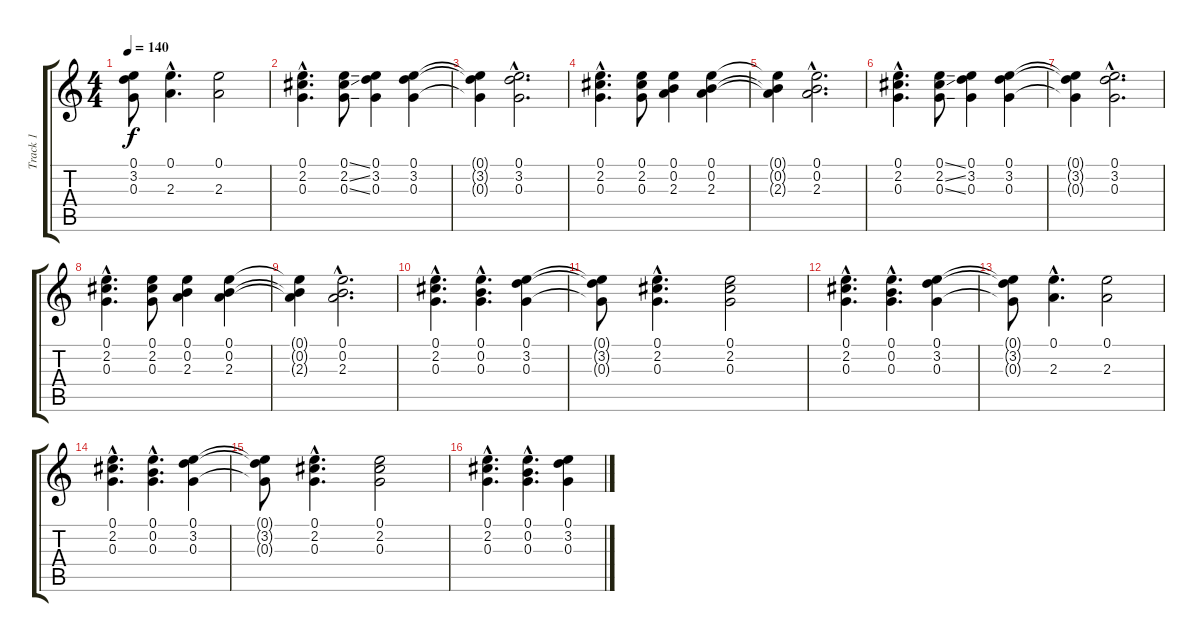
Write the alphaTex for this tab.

\track ("Track 1" "Track 1") {instrument acousticguitarsteel}
\staff {score tabs}
\tuning (E4 B3 G3 D3 A2 E2) {hide}
\ts (4 4)
\tempo 140
\clef g2
\ks c
(0.1{t} 3.2{t} 0.3{t}).8{dy f} (0.1{hac} 2.3{hac}).4{d} (0.1 2.3).2 |
(0.1{hac} 2.2{hac} 0.3{hac}).4{d} (0.1{ss} 2.2{ss} 0.3{ss}).8 (0.1 3.2 0.3).4 (0.1 3.2 0.3).4 |
(0.1{t} 3.2{t} 0.3{t}).4 (0.1{hac} 3.2{hac} 0.3{hac}).2{d} |
(0.1{hac} 2.2{hac} 0.3{hac}).4{d} (0.1 2.2 0.3).8 (0.1 0.2 2.3).4 (0.1 0.2 2.3).4 |
(0.1{t} 0.2{t} 2.3{t}).4 (0.1{hac} 0.2{hac} 2.3{hac}).2{d} |
(0.1{hac} 2.2{hac} 0.3{hac}).4{d} (0.1{ss} 2.2{ss} 0.3{ss}).8 (0.1 3.2 0.3).4 (0.1 3.2 0.3).4 |
(0.1{t} 3.2{t} 0.3{t}).4 (0.1{hac} 3.2{hac} 0.3{hac}).2{d} |
(0.1{hac} 2.2{hac} 0.3{hac}).4{d} (0.1 2.2 0.3).8 (0.1 0.2 2.3).4 (0.1 0.2 2.3).4 |
(0.1{t} 0.2{t} 2.3{t}).4 (0.1{hac} 0.2{hac} 2.3{hac}).2{d} |
(0.1{hac} 2.2{hac} 0.3{hac}).4{d} (0.1{hac} 0.2{hac} 0.3{hac}).4{d} (0.1 3.2 0.3).4 |
(0.1{t} 3.2{t} 0.3{t}).8 (0.1{hac} 2.2{hac} 0.3{hac}).4{d} (0.1 2.2 0.3).2 |
(0.1{hac} 2.2{hac} 0.3{hac}).4{d} (0.1{hac} 0.2{hac} 0.3{hac}).4{d} (0.1 3.2 0.3).4 |
(0.1{t} 3.2{t} 0.3{t}).8 (0.1{hac} 2.3{hac}).4{d} (0.1 2.3).2 |
(0.1{hac} 2.2{hac} 0.3{hac}).4{d} (0.1{hac} 0.2{hac} 0.3{hac}).4{d} (0.1 3.2 0.3).4 |
(0.1{t} 3.2{t} 0.3{t}).8 (0.1{hac} 2.2{hac} 0.3{hac}).4{d} (0.1 2.2 0.3).2 |
(0.1{hac} 2.2{hac} 0.3{hac}).4{d} (0.1{hac} 0.2{hac} 0.3{hac}).4{d} (0.1 3.2 0.3).4
